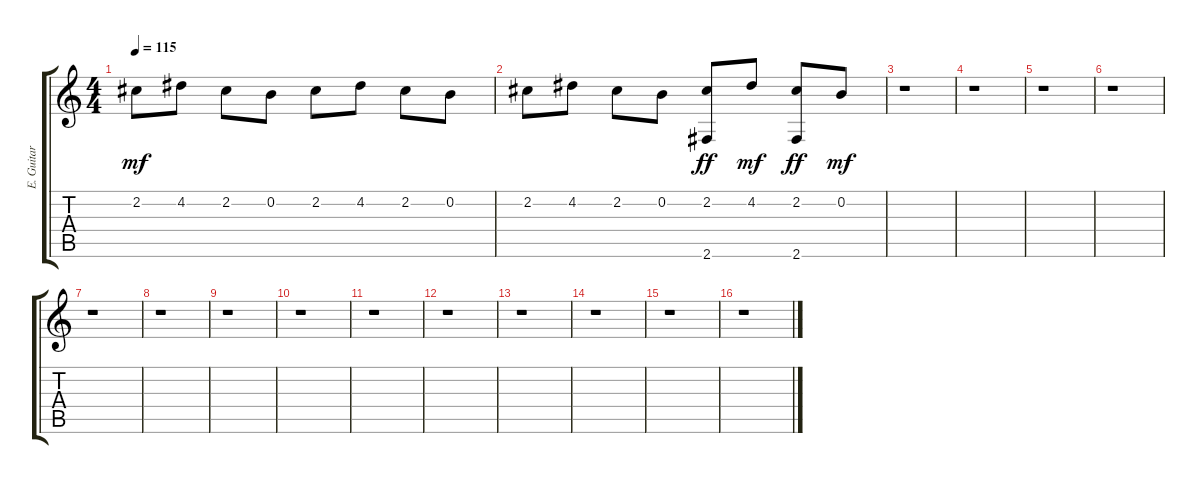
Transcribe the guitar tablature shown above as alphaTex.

\track ("E. Guitar III" "E. Guitar ") {instrument electricguitarmuted}
\staff {score tabs}
\tuning (E4 B3 G3 D3 A2 E2) {hide}
\ts (4 4)
\tempo 115
\clef g2
\ks c
2.2.8{dy mf} 4.2.8 2.2.8 0.2.8 2.2.8 4.2.8 2.2.8 0.2.8 |
2.2.8 4.2.8 2.2.8 0.2.8 (2.2 2.6).8{dy ff} 4.2.8{dy mf} (2.2 2.6).8{dy ff} 0.2.8{dy mf} |
r.1 |
r.1 |
r.1 |
r.1 |
r.1 |
r.1 |
r.1 |
r.1 |
r.1 |
r.1 |
r.1 |
r.1 |
r.1 |
r.1
